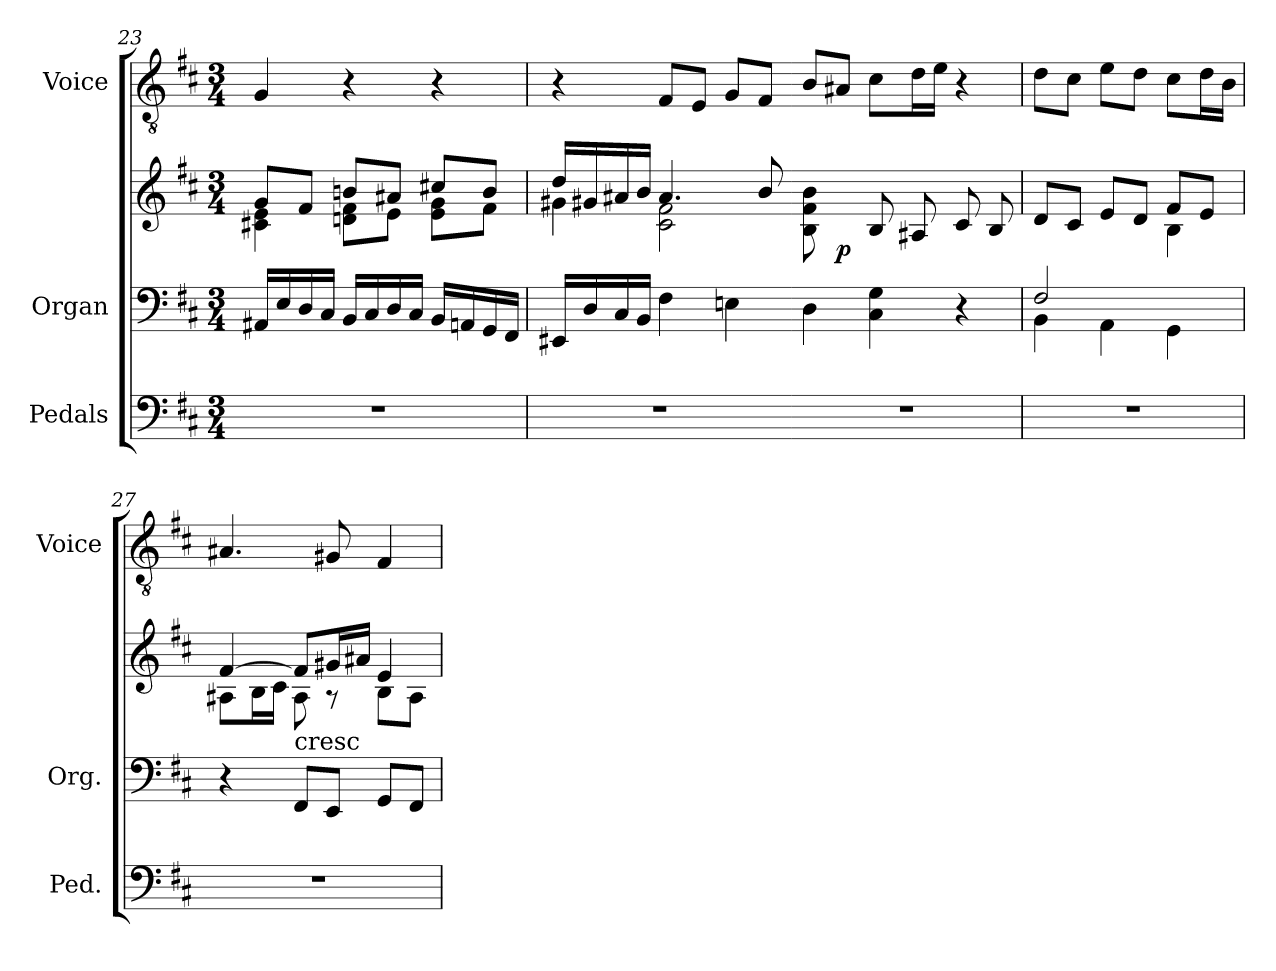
**kern	**kern	**kern	**dynam	**kern
*part3	*part2	*part2	*part2	*part1
*staff4	*staff3	*staff2	*staff2/3	*staff1
*I"Pedals	*I"Organ	*	*	*I"Voice
*I'Ped.	*I'Org.	*	*	*I'Voice
*clefF4	*clefF4	*clefG2	*	*clefGv2
*	*	*	*	*ITrd7c12
*k[f#c#]	*k[f#c#]	*k[f#c#]	*	*k[f#c#]
*b:	*b:	*b:	*	*b:
*M3/4	*M3/4	*M3/4	*	*M3/4
=23	=23	=23	=23	=23
!LO:N:vis=1	!	!	!	!
*	*	*^	*	*
2.r	16AA#Xi/LL	8gi/L	4c#Xi\ 4ei	.	4GGi/
.	16Ei/	.	.	.	.
.	16Di/	8f#i/J	.	.	.
.	16C#i/JJ	.	.	.	.
.	16BBi/LL	8bni/L	8dni\ 8f#iL	.	4r
.	16C#i/	.	.	.	.
.	16Di/	8a#Xi/J	8ei\J	.	.
.	16C#i/JJ	.	.	.	.
.	16BBi/LL	8cc#Xi/L	8ei\ 8giL	.	4r
.	16AAni/	.	.	.	.
.	16GGi/	8bi/J	8f#i\J	.	.
.	16FF#i/JJ	.	.	.	.
=24	=24	=24	=24	=24	=24
!LO:N:vis=1	!	!	!	!	!
2.r	16EE#Xi/LL	16ddi/LL	4g#Xi\	.	4r
.	16Di/	16g#Xi/	.	.	.
.	16C#i/	16a#Xi/	.	.	.
.	16BBi/JJ	16bi/JJ	.	.	.
.	4F#i\	4.a#i/	2c#i\ 2f#i	.	8FF#i/L
.	.	.	.	.	8EEi/J
.	4Eni\	.	.	.	8GGi/L
.	.	8bi/	.	.	8FF#i/J
*	*	*v	*v	*	*
=25-	=25-	=25-	=25-	=25-
!LO:N:vis=1	!	!	!	!
*	*^	*	*	*
2.r	8ryy	4Di\	8Bi\ 8f#i 8biL	.	8BBi/L
.	8F#i/J	.	8ryy	p	8AA#Xi/J
.	2ryy	4C#i\ 4Gi	8Bi/L	.	8C#i\L
.	.	.	8A#Xi/J	.	16Di\L
.	.	.	.	.	16Ei\JJ
.	.	4r	8c#i/L	.	4r
.	.	.	8Bi/J	.	.
=26	=26	=26	=26	=26	=26
!LO:N:vis=1	!	!	!	!	!
*	*	*	*^	*	*
2.r	2F#i/	4BBi\	8di/L	2ryy	.	8Di\L
.	.	.	8c#i/J	.	.	8C#i\J
.	.	4AAi\	8ei/L	.	.	8Ei\L
.	.	.	8di/J	.	.	8Di\J
.	4ryy	4GGi\	8f#i/L	4Bi\	.	8C#i\L
.	.	.	8ei/J	.	.	16Di\L
.	.	.	.	.	.	16BBi\JJ
*	*v	*v	*	*	*	*
!!LO:LB:g=z
=27	=27	=27	=27	=27	=27
!LO:N:vis=1	!	!	!	!	!
2.r	4r	[>4f#i/	8A#Xi\L	.	4.AA#Xi/
.	.	.	16Bi\L	.	.
.	.	.	16c#i\JJ	.	.
!	!LO:TX:a:t=cresc	!	!	!	!
.	8FF#i/L	8f#i/L]	8A#i\	.	.
.	8EEi/J	16g#Xi/L	8r	.	8GG#Xi/
.	.	16a#Xi/JJ	.	.	.
.	8GGi/L	4ei/	8Bi\L	.	4FF#i/
.	8FF#i/J	.	8A#i\J	.	.
*	*	*v	*v	*	*
=	=	=	=	=
*-	*-	*-	*-	*-
